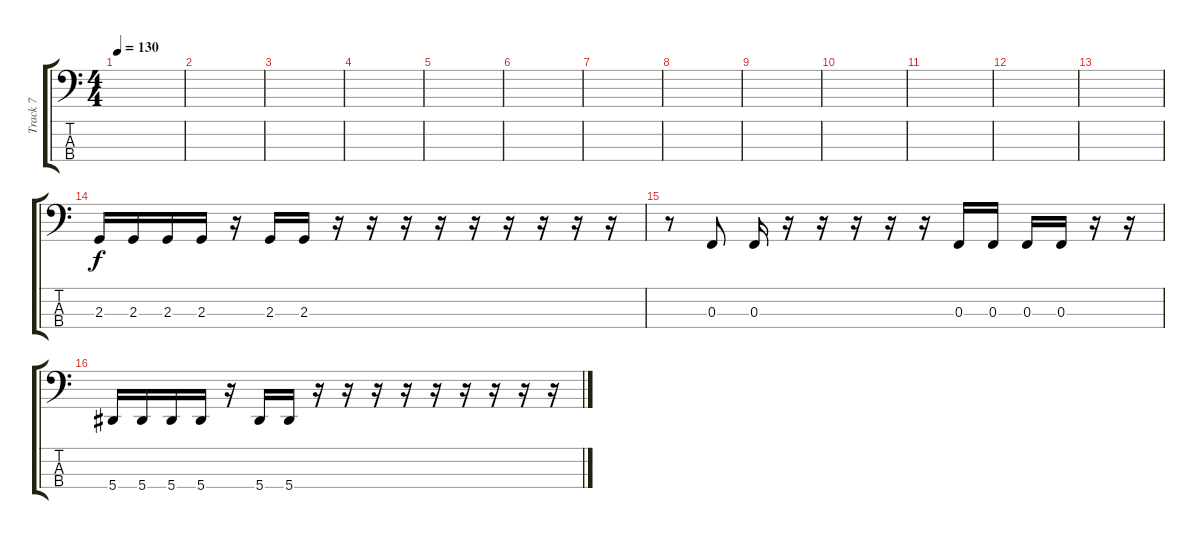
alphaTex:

\track ("Track 7" "Track 7") {instrument electricbassfinger}
\staff {score tabs}
\tuning (Eb2 Bb1 F1 Bb0) {hide}
\ts (4 4)
\tempo 130
\clef f4
\ks c
|
|
|
|
|
|
|
|
|
|
|
|
|
2.3.16 2.3.16 2.3.16 2.3.16 r.16 2.3.16 2.3.16 r.16 r.16 r.16 r.16 r.16 r.16 r.16 r.16 r.16 |
r.8 0.3.8 0.3.16 r.16 r.16 r.16 r.16 r.16 0.3.16 0.3.16 0.3.16 0.3.16 r.16 r.16 |
5.4.16 5.4.16 5.4.16 5.4.16 r.16 5.4.16 5.4.16 r.16 r.16 r.16 r.16 r.16 r.16 r.16 r.16 r.16
